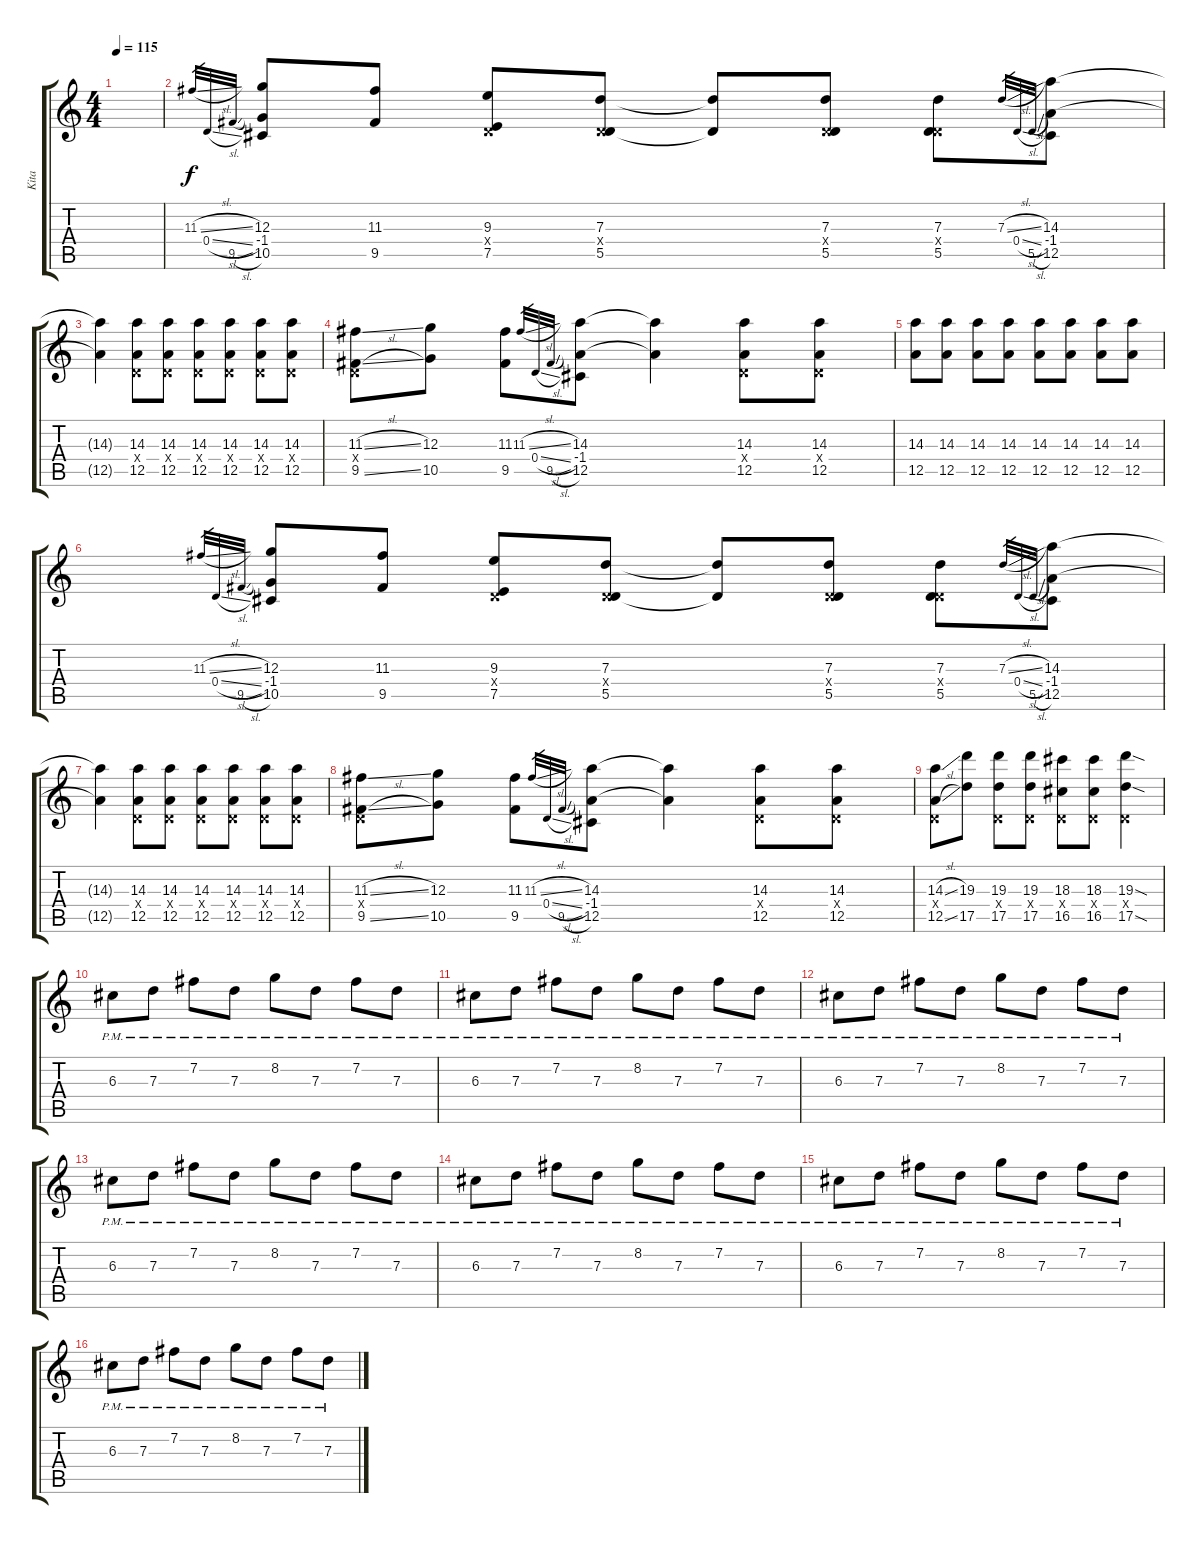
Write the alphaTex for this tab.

\track ("Kita" "Kita") {instrument overdrivenguitar}
\staff {score tabs}
\tuning (E4 B3 G3 D3 A2 E2) {hide}
\ts (4 4)
\tempo 115
\clef g2
\ks c
|
11.3{sl}.32{gr} 0.4{sl}.32{gr} 9.5{sl}.32{gr} (12.3 -1.4 10.5).8 (11.3 9.5).8 (9.3 0.4{x} 7.5).8 (7.3 0.4{x} 5.5).8 (7.3{t} 5.5{t}).8 (7.3 0.4{x} 5.5).8 (7.3 0.4{x} 5.5).8 7.3{sl}.32{gr} 0.4{sl}.32{gr} 5.5{sl}.32{gr} (14.3 -1.4 12.5).8 |
(14.3{t} 12.5{t}).4 (14.3 0.4{x} 12.5).8 (14.3 0.4{x} 12.5).8 (14.3 0.4{x} 12.5).8 (14.3 0.4{x} 12.5).8 (14.3 0.4{x} 12.5).8 (14.3 0.4{x} 12.5).8 |
(11.3{sl} 0.4{x} 9.5{sl}).8 (12.3 10.5).8 (11.3 9.5).8 11.3{sl}.32{gr} 0.4{sl}.32{gr} 9.5{sl}.32{gr} (14.3 -1.4 12.5).8 (14.3{t} 12.5{t}).4 (14.3 0.4{x} 12.5).8 (14.3 0.4{x} 12.5).8 |
(14.3 12.5).8 (14.3 12.5).8 (14.3 12.5).8 (14.3 12.5).8 (14.3 12.5).8 (14.3 12.5).8 (14.3 12.5).8 (14.3 12.5).8 |
11.3{sl}.32{gr} 0.4{sl}.32{gr} 9.5{sl}.32{gr} (12.3 -1.4 10.5).8 (11.3 9.5).8 (9.3 0.4{x} 7.5).8 (7.3 0.4{x} 5.5).8 (7.3{t} 5.5{t}).8 (7.3 0.4{x} 5.5).8 (7.3 0.4{x} 5.5).8 7.3{sl}.32{gr} 0.4{sl}.32{gr} 5.5{sl}.32{gr} (14.3 -1.4 12.5).8 |
(14.3{t} 12.5{t}).4 (14.3 0.4{x} 12.5).8 (14.3 0.4{x} 12.5).8 (14.3 0.4{x} 12.5).8 (14.3 0.4{x} 12.5).8 (14.3 0.4{x} 12.5).8 (14.3 0.4{x} 12.5).8 |
(11.3{sl} 0.4{x} 9.5{sl}).8 (12.3 10.5).8 (11.3 9.5).8 11.3{sl}.32{gr} 0.4{sl}.32{gr} 9.5{sl}.32{gr} (14.3 -1.4 12.5).8 (14.3{t} 12.5{t}).4 (14.3 0.4{x} 12.5).8 (14.3 0.4{x} 12.5).8 |
(14.3{sl} 0.4{x} 12.5{sl}).8 (19.3 17.5).8 (19.3 0.4{x} 17.5).8 (19.3 0.4{x} 17.5).8 (18.3 0.4{x} 16.5).8 (18.3 0.4{x} 16.5).8 (19.3{sod} 0.4{x} 17.5{sod}).4 |
6.3{pm}.8 7.3{pm}.8 7.2{pm}.8 7.3{pm}.8 8.2{pm}.8 7.3{pm}.8 7.2{pm}.8 7.3{pm}.8 |
6.3{pm}.8 7.3{pm}.8 7.2{pm}.8 7.3{pm}.8 8.2{pm}.8 7.3{pm}.8 7.2{pm}.8 7.3{pm}.8 |
6.3{pm}.8 7.3{pm}.8 7.2{pm}.8 7.3{pm}.8 8.2{pm}.8 7.3{pm}.8 7.2{pm}.8 7.3{pm}.8 |
6.3{pm}.8 7.3{pm}.8 7.2{pm}.8 7.3{pm}.8 8.2{pm}.8 7.3{pm}.8 7.2{pm}.8 7.3{pm}.8 |
6.3{pm}.8 7.3{pm}.8 7.2{pm}.8 7.3{pm}.8 8.2{pm}.8 7.3{pm}.8 7.2{pm}.8 7.3{pm}.8 |
6.3{pm}.8 7.3{pm}.8 7.2{pm}.8 7.3{pm}.8 8.2{pm}.8 7.3{pm}.8 7.2{pm}.8 7.3{pm}.8 |
6.3{pm}.8 7.3{pm}.8 7.2{pm}.8 7.3{pm}.8 8.2{pm}.8 7.3{pm}.8 7.2{pm}.8 7.3{pm}.8
